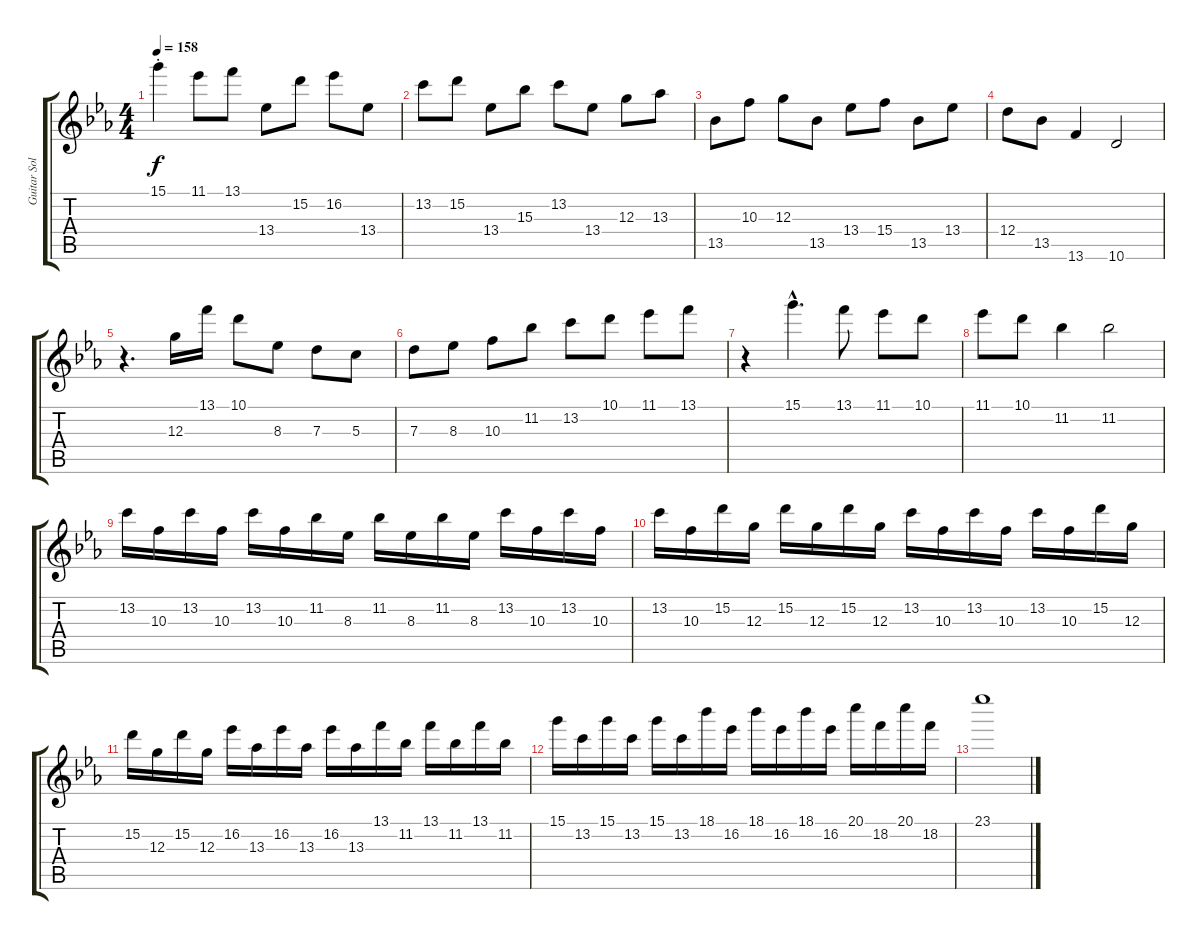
\track ("Guitar Solo" "Guitar Sol") {instrument distortionguitar}
\staff {score tabs}
\tuning (E4 B3 G3 D3 A2 E2) {hide}
\ts (4 4)
\tempo 158
\clef g2
\ks eb
15.1{st}.4{dy f} 11.1.8 13.1.8 13.4.8 15.2.8 16.2.8 13.4.8 |
13.2.8 15.2.8 13.4.8 15.3.8 13.2.8 13.4.8 12.3.8 13.3.8 |
13.5.8 10.3.8 12.3.8 13.5.8 13.4.8 15.4.8 13.5.8 13.4.8 |
12.4.8 13.5.8 13.6.4 10.6.2 |
r.4{d} 12.3.16 13.1.16 10.1.8 8.3.8 7.3.8 5.3.8 |
7.3.8 8.3.8 10.3.8 11.2.8 13.2.8 10.1.8 11.1.8 13.1.8 |
r.4 15.1{hac}.4{d} 13.1.8 11.1.8 10.1.8 |
11.1.8 10.1.8 11.2.4 11.2.2 |
13.2.16 10.3.16 13.2.16 10.3.16 13.2.16 10.3.16 11.2.16 8.3.16 11.2.16 8.3.16 11.2.16 8.3.16 13.2.16 10.3.16 13.2.16 10.3.16 |
13.2.16 10.3.16 15.2.16 12.3.16 15.2.16 12.3.16 15.2.16 12.3.16 13.2.16 10.3.16 13.2.16 10.3.16 13.2.16 10.3.16 15.2.16 12.3.16 |
15.2.16 12.3.16 15.2.16 12.3.16 16.2.16 13.3.16 16.2.16 13.3.16 16.2.16 13.3.16 13.1.16 11.2.16 13.1.16 11.2.16 13.1.16 11.2.16 |
15.1.16 13.2.16 15.1.16 13.2.16 15.1.16 13.2.16 18.1.16 16.2.16 18.1.16 16.2.16 18.1.16 16.2.16 20.1.16 18.2.16 20.1.16 18.2.16 |
23.1.1
